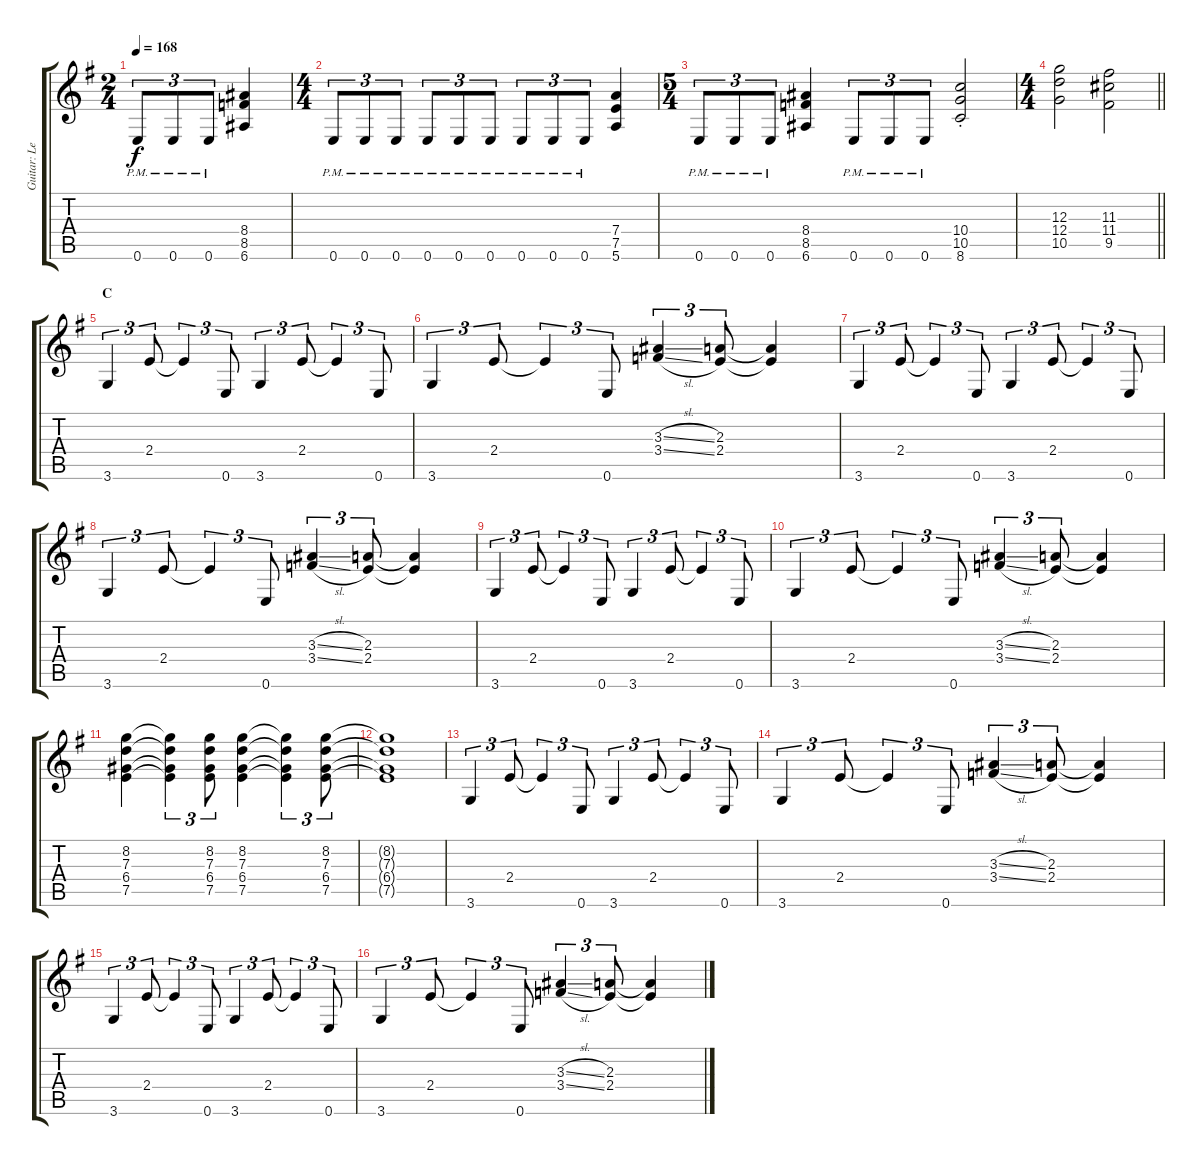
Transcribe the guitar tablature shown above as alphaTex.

\track ("Guitar: Lead" "Guitar: Le") {instrument overdrivenguitar}
\staff {score tabs}
\tuning (E4 B3 G3 D3 A2 E2) {hide}
\ts (2 4)
\tempo 168
\clef g2
\ks g
0.6{pm}.8{tu (3 2) dy f} 0.6{pm}.8{tu (3 2)} 0.6{pm}.8{tu (3 2)} (8.4 8.5 6.6).4 |
\ts (4 4)
0.6{pm}.8{tu (3 2)} 0.6{pm}.8{tu (3 2)} 0.6{pm}.8{tu (3 2)} 0.6{pm}.8{tu (3 2)} 0.6{pm}.8{tu (3 2)} 0.6{pm}.8{tu (3 2)} 0.6{pm}.8{tu (3 2)} 0.6{pm}.8{tu (3 2)} 0.6{pm}.8{tu (3 2)} (7.4 7.5 5.6).4 |
\ts (5 4)
0.6{pm}.8{tu (3 2)} 0.6{pm}.8{tu (3 2)} 0.6{pm}.8{tu (3 2)} (8.4 8.5 6.6).4 0.6{pm}.8{tu (3 2)} 0.6{pm}.8{tu (3 2)} 0.6{pm}.8{tu (3 2)} (10.4{st} 10.5{st} 8.6{st}).2 |
\ts (4 4)
\barLineRight lightlight
(12.3 12.4 10.5).2 (11.3 11.4 9.5).2 |
\section ("" "C")
3.6.4{tu (3 2)} 2.4.8{tu (3 2)} 2.4{t}.4{tu (3 2)} 0.6.8{tu (3 2)} 3.6.4{tu (3 2)} 2.4.8{tu (3 2)} 2.4{t}.4{tu (3 2)} 0.6.8{tu (3 2)} |
3.6.4{tu (3 2)} 2.4.8{tu (3 2)} 2.4{t}.4{tu (3 2)} 0.6.8{tu (3 2)} (3.3{sl} 3.4{sl}).4{tu (3 2)} (2.3 2.4).8{tu (3 2)} (2.3{t} 2.4{t}).4 |
3.6.4{tu (3 2)} 2.4.8{tu (3 2)} 2.4{t}.4{tu (3 2)} 0.6.8{tu (3 2)} 3.6.4{tu (3 2)} 2.4.8{tu (3 2)} 2.4{t}.4{tu (3 2)} 0.6.8{tu (3 2)} |
3.6.4{tu (3 2)} 2.4.8{tu (3 2)} 2.4{t}.4{tu (3 2)} 0.6.8{tu (3 2)} (3.3{sl} 3.4{sl}).4{tu (3 2)} (2.3 2.4).8{tu (3 2)} (2.3{t} 2.4{t}).4 |
3.6.4{tu (3 2)} 2.4.8{tu (3 2)} 2.4{t}.4{tu (3 2)} 0.6.8{tu (3 2)} 3.6.4{tu (3 2)} 2.4.8{tu (3 2)} 2.4{t}.4{tu (3 2)} 0.6.8{tu (3 2)} |
3.6.4{tu (3 2)} 2.4.8{tu (3 2)} 2.4{t}.4{tu (3 2)} 0.6.8{tu (3 2)} (3.3{sl} 3.4{sl}).4{tu (3 2)} (2.3 2.4).8{tu (3 2)} (2.3{t} 2.4{t}).4 |
(8.2 7.3 6.4 7.5).4 (8.2{t} 7.3{t} 6.4{t} 7.5{t}).4{tu (3 2)} (8.2 7.3 6.4 7.5).8{tu (3 2)} (8.2 7.3 6.4 7.5).4 (8.2{t} 7.3{t} 6.4{t} 7.5{t}).4{tu (3 2)} (8.2 7.3 6.4 7.5).8{tu (3 2)} |
(8.2{t} 7.3{t} 6.4{t} 7.5{t}).1 |
3.6.4{tu (3 2)} 2.4.8{tu (3 2)} 2.4{t}.4{tu (3 2)} 0.6.8{tu (3 2)} 3.6.4{tu (3 2)} 2.4.8{tu (3 2)} 2.4{t}.4{tu (3 2)} 0.6.8{tu (3 2)} |
3.6.4{tu (3 2)} 2.4.8{tu (3 2)} 2.4{t}.4{tu (3 2)} 0.6.8{tu (3 2)} (3.3{sl} 3.4{sl}).4{tu (3 2)} (2.3 2.4).8{tu (3 2)} (2.3{t} 2.4{t}).4 |
3.6.4{tu (3 2)} 2.4.8{tu (3 2)} 2.4{t}.4{tu (3 2)} 0.6.8{tu (3 2)} 3.6.4{tu (3 2)} 2.4.8{tu (3 2)} 2.4{t}.4{tu (3 2)} 0.6.8{tu (3 2)} |
3.6.4{tu (3 2)} 2.4.8{tu (3 2)} 2.4{t}.4{tu (3 2)} 0.6.8{tu (3 2)} (3.3{sl} 3.4{sl}).4{tu (3 2)} (2.3 2.4).8{tu (3 2)} (2.3{t} 2.4{t}).4
